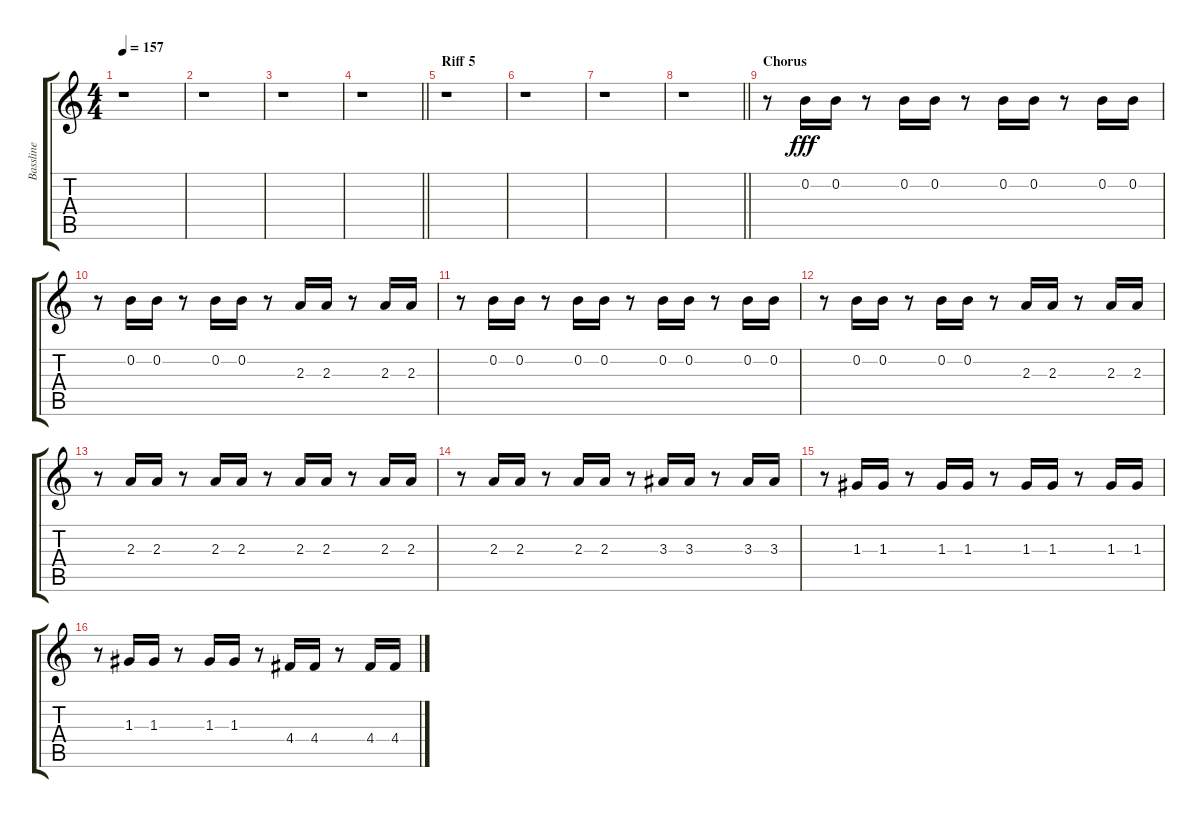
\track ("Bassline" "Bassline") {instrument synthbass2}
\staff {score tabs}
\tuning (E4 B3 G3 D3 A2 E2) {hide}
\ts (4 4)
\tempo 157
\clef g2
\ks c
r.1{dy fff} |
r.1 |
r.1 |
\barLineRight lightlight
r.1 |
\section ("" "Riff 5")
r.1 |
r.1 |
r.1 |
\barLineRight lightlight
r.1 |
\section ("" "Chorus")
r.8 0.2.16 0.2.16 r.8 0.2.16 0.2.16 r.8 0.2.16 0.2.16 r.8 0.2.16 0.2.16 |
r.8 0.2.16 0.2.16 r.8 0.2.16 0.2.16 r.8 2.3.16 2.3.16 r.8 2.3.16 2.3.16 |
r.8 0.2.16 0.2.16 r.8 0.2.16 0.2.16 r.8 0.2.16 0.2.16 r.8 0.2.16 0.2.16 |
r.8 0.2.16 0.2.16 r.8 0.2.16 0.2.16 r.8 2.3.16 2.3.16 r.8 2.3.16 2.3.16 |
r.8 2.3.16 2.3.16 r.8 2.3.16 2.3.16 r.8 2.3.16 2.3.16 r.8 2.3.16 2.3.16 |
r.8 2.3.16 2.3.16 r.8 2.3.16 2.3.16 r.8 3.3.16 3.3.16 r.8 3.3.16 3.3.16 |
r.8 1.3.16 1.3.16 r.8 1.3.16 1.3.16 r.8 1.3.16 1.3.16 r.8 1.3.16 1.3.16 |
r.8 1.3.16 1.3.16 r.8 1.3.16 1.3.16 r.8 4.4.16 4.4.16 r.8 4.4.16 4.4.16
